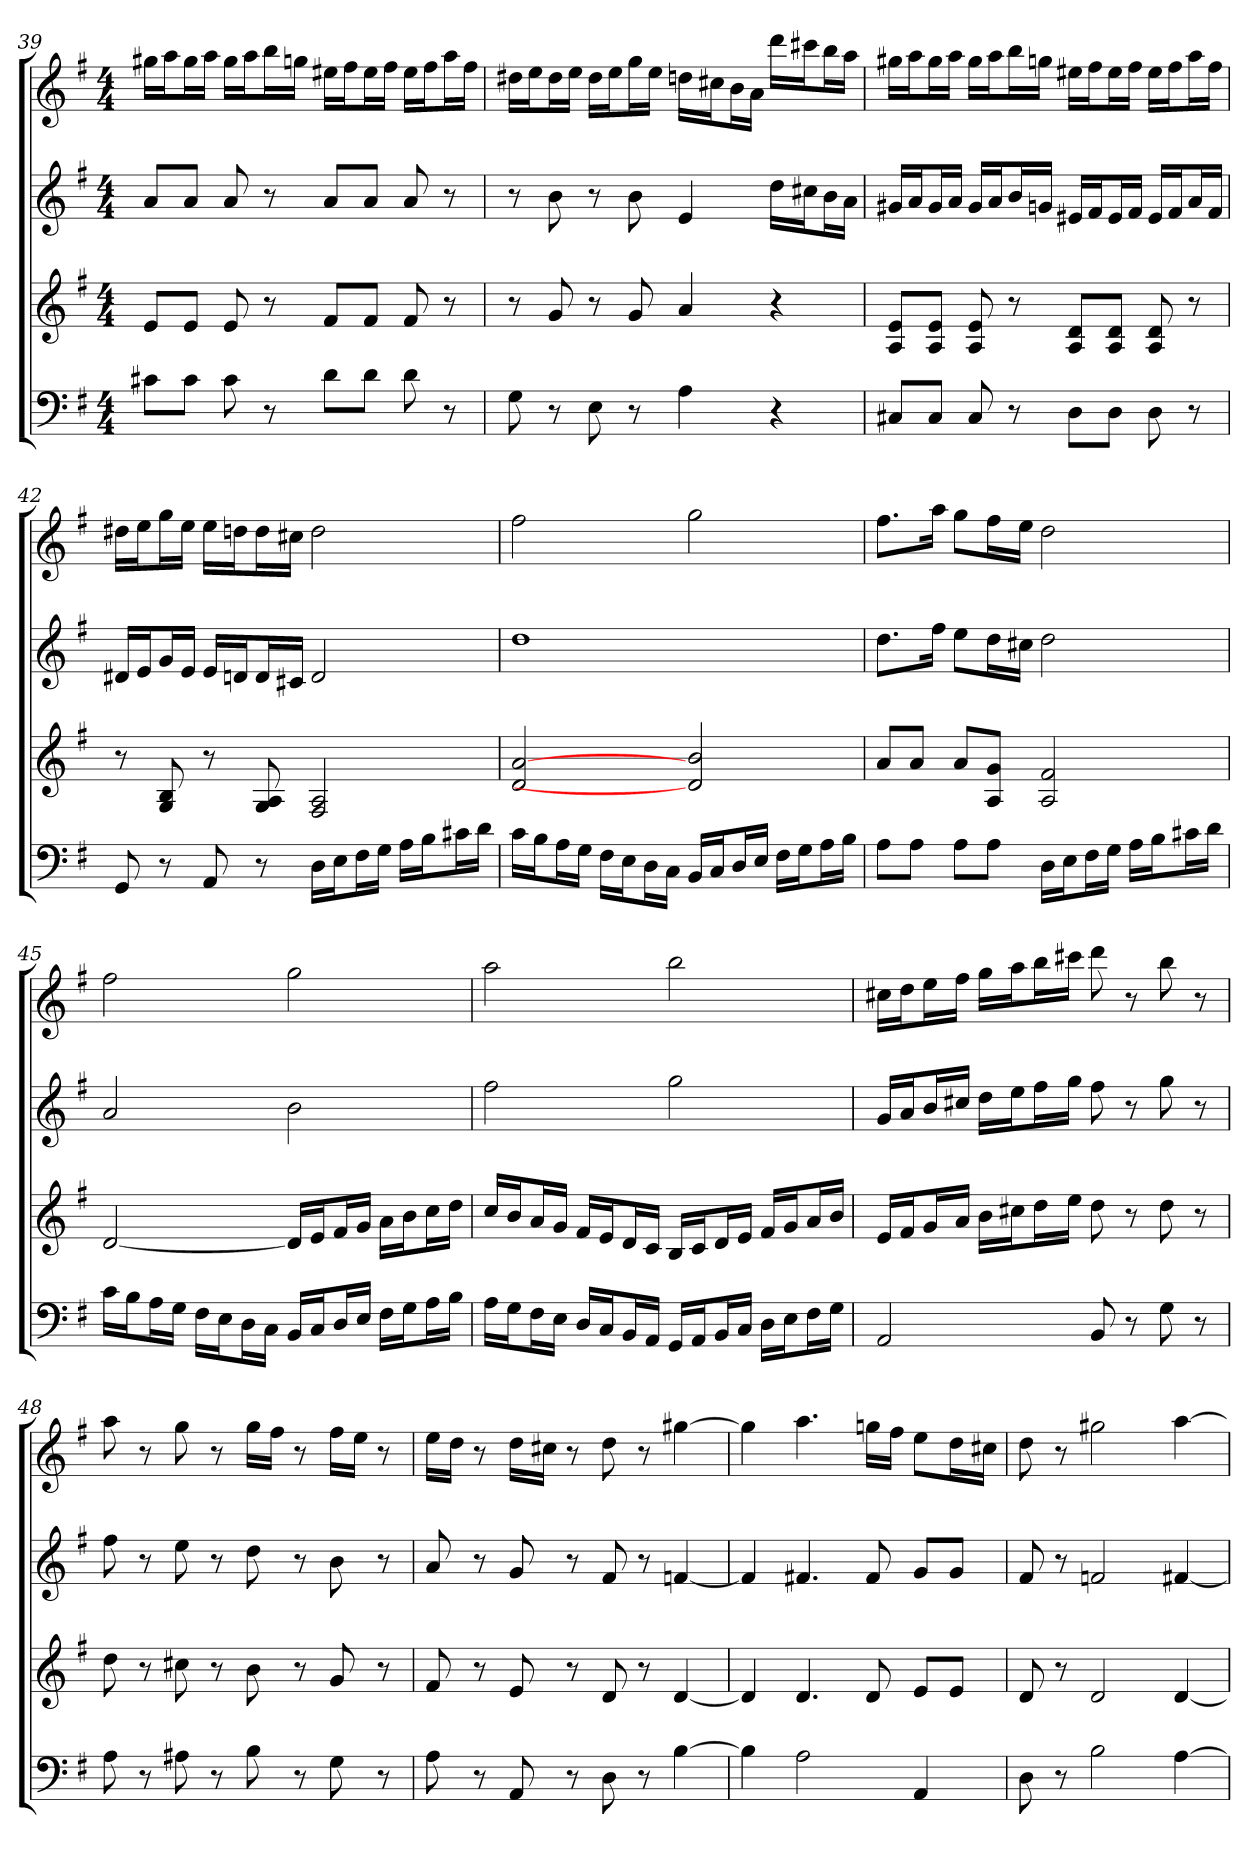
**kern	**kern	**kern	**kern
*part4	*part3	*part2	*part1
*staff4	*staff3	*staff2	*staff1
*k[f#]	*k[f#]	*k[f#]	*k[f#]
*G:	*G:	*G:	*G:
*M4/4	*M4/4	*M4/4	*M4/4
=39	=39	=39	=39
8c#XL	8eL	8aL	16gg#XLL
.	.	.	16aaJ
8c#J	8eJ	8aJ	16gg#L
.	.	.	16aaJJ
8c#	8e	8a	16gg#LL
.	.	.	16aaJ
8r	8r	8r	16bbL
.	.	.	16ggnJJ
8dL	8f#L	8aL	16ee#XLL
.	.	.	16ff#J
8dJ	8f#J	8aJ	16ee#L
.	.	.	16ff#JJ
8d	8f#	8a	16ee#LL
.	.	.	16ff#J
8r	8r	8r	16aaL
.	.	.	16ff#JJ
=40	=40	=40	=40
8G	8r	8r	16dd#XLL
.	.	.	16eeJ
8r	8g	8b	16dd#L
.	.	.	16eeJJ
8E	8r	8r	16dd#LL
.	.	.	16eeJ
8r	8g	8b	16ggL
.	.	.	16eeJJ
4A	4a	4e	16ddnLL
.	.	.	16cc#XJ
.	.	.	16bL
.	.	.	16aJJ
4r	4r	16ddLL	16dddLL
.	.	16cc#XJ	16ccc#XJ
.	.	16bL	16bbL
.	.	16aJJ	16aaJJ
=41	=41	=41	=41
8C#XL	8A 8eL	16g#XLL	16gg#XLL
.	.	16aJ	16aaJ
8C#J	8A 8eJ	16g#L	16gg#L
.	.	16aJJ	16aaJJ
8C#	8A 8e	16g#LL	16gg#LL
.	.	16aJ	16aaJ
8r	8r	16bL	16bbL
.	.	16gnJJ	16ggnJJ
8DL	8A 8dL	16e#XLL	16ee#XLL
.	.	16f#J	16ff#J
8DJ	8A 8dJ	16e#L	16ee#L
.	.	16f#JJ	16ff#JJ
8D	8A 8d	16e#LL	16ee#LL
.	.	16f#J	16ff#J
8r	8r	16aL	16aaL
.	.	16f#JJ	16ff#JJ
=42	=42	=42	=42
8GG	8r	16d#XLL	16dd#XLL
.	.	16eJ	16eeJ
8r	8G 8B	16gL	16ggL
.	.	16eJJ	16eeJJ
8AA	8r	16eLL	16eeLL
.	.	16dnJ	16ddnJ
8r	8G 8A	16dL	16ddL
.	.	16c#XJJ	16cc#XJJ
16DLL	2F# 2A	2d	2dd
16EJ	.	.	.
16F#L	.	.	.
16GJJ	.	.	.
16ALL	.	.	.
16BJ	.	.	.
16c#XL	.	.	.
16dJJ	.	.	.
=43	=43	=43	=43
16cLL	2d [2a	1dd	2ff#
16BJ	.	.	.
16AL	.	.	.
16GJJ	.	.	.
16F#LL	.	.	.
16EJ	.	.	.
16DL	.	.	.
16CJJ	.	.	.
16BBLL	2d] 2b	.	2gg
16CJ	.	.	.
16DL	.	.	.
16EJJ	.	.	.
16F#LL	.	.	.
16GJ	.	.	.
16AL	.	.	.
16BJJ	.	.	.
=44	=44	=44	=44
8AL	8aL	8.ddL	8.ff#L
8AJ	8aJ	.	.
.	.	16ff#Jk	16aaJk
8AL	8aL	8eeL	8ggL
8AJ	8A 8gJ	16ddL	16ff#L
.	.	16cc#XJJ	16eeJJ
16DLL	2A 2f#	2dd	2dd
16EJ	.	.	.
16F#L	.	.	.
16GJJ	.	.	.
16ALL	.	.	.
16BJ	.	.	.
16c#XL	.	.	.
16dJJ	.	.	.
=45	=45	=45	=45
16cLL	[2d	2a	2ff#
16BJ	.	.	.
16AL	.	.	.
16GJJ	.	.	.
16F#LL	.	.	.
16EJ	.	.	.
16DL	.	.	.
16CJJ	.	.	.
16BBLL	16dLL]	2b	2gg
16CJ	16eJ	.	.
16DL	16f#L	.	.
16EJJ	16gJJ	.	.
16F#LL	16aLL	.	.
16GJ	16bJ	.	.
16AL	16ccL	.	.
16BJJ	16ddJJ	.	.
=46	=46	=46	=46
16ALL	16ccLL	2ff#	2aa
16GJ	16bJ	.	.
16F#L	16aL	.	.
16EJJ	16gJJ	.	.
16DLL	16f#LL	.	.
16CJ	16eJ	.	.
16BBL	16dL	.	.
16AAJJ	16cJJ	.	.
16GGLL	16BLL	2gg	2bb
16AAJ	16cJ	.	.
16BBL	16dL	.	.
16CJJ	16eJJ	.	.
16DLL	16f#LL	.	.
16EJ	16gJ	.	.
16F#L	16aL	.	.
16GJJ	16bJJ	.	.
=47	=47	=47	=47
2AA	16eLL	16gLL	16cc#XLL
.	16f#J	16aJ	16ddJ
.	16gL	16bL	16eeL
.	16aJJ	16cc#XJJ	16ff#JJ
.	16bLL	16ddLL	16ggLL
.	16cc#XJ	16eeJ	16aaJ
.	16ddL	16ff#L	16bbL
.	16eeJJ	16ggJJ	16ccc#XJJ
8BB	8dd	8ff#	8ddd
8r	8r	8r	8r
8G	8dd	8gg	8bb
8r	8r	8r	8r
=48	=48	=48	=48
8A	8dd	8ff#	8aa
8r	8r	8r	8r
8A#X	8cc#X	8ee	8gg
8r	8r	8r	8r
8B	8b	8dd	16ggLL
.	.	.	16ff#JJ
8r	8r	8r	8r
8G	8g	8b	16ff#LL
.	.	.	16eeJJ
8r	8r	8r	8r
=49	=49	=49	=49
8A	8f#	8a	16eeLL
.	.	.	16ddJJ
8r	8r	8r	8r
8AA	8e	8g	16ddLL
.	.	.	16cc#XJJ
8r	8r	8r	8r
8D	8d	8f#	8dd
8r	8r	8r	8r
[4B	[4d	[4fn	[4gg#X
=50	=50	=50	=50
4B]	4d]	4f]	4gg#]
2A	4.d	4.f#X	4.aa
.	8d	8f#	16ggnLL
.	.	.	16ff#JJ
4AA	8eL	8gL	8eeL
.	8eJ	8gJ	16ddL
.	.	.	16cc#XJJ
=51	=51	=51	=51
8D	8d	8f#	8dd
8r	8r	8r	8r
2B	2d	2fn	2gg#X
[4A	[4d	[4f#X	[4aa
=	=	=	=
*-	*-	*-	*-
